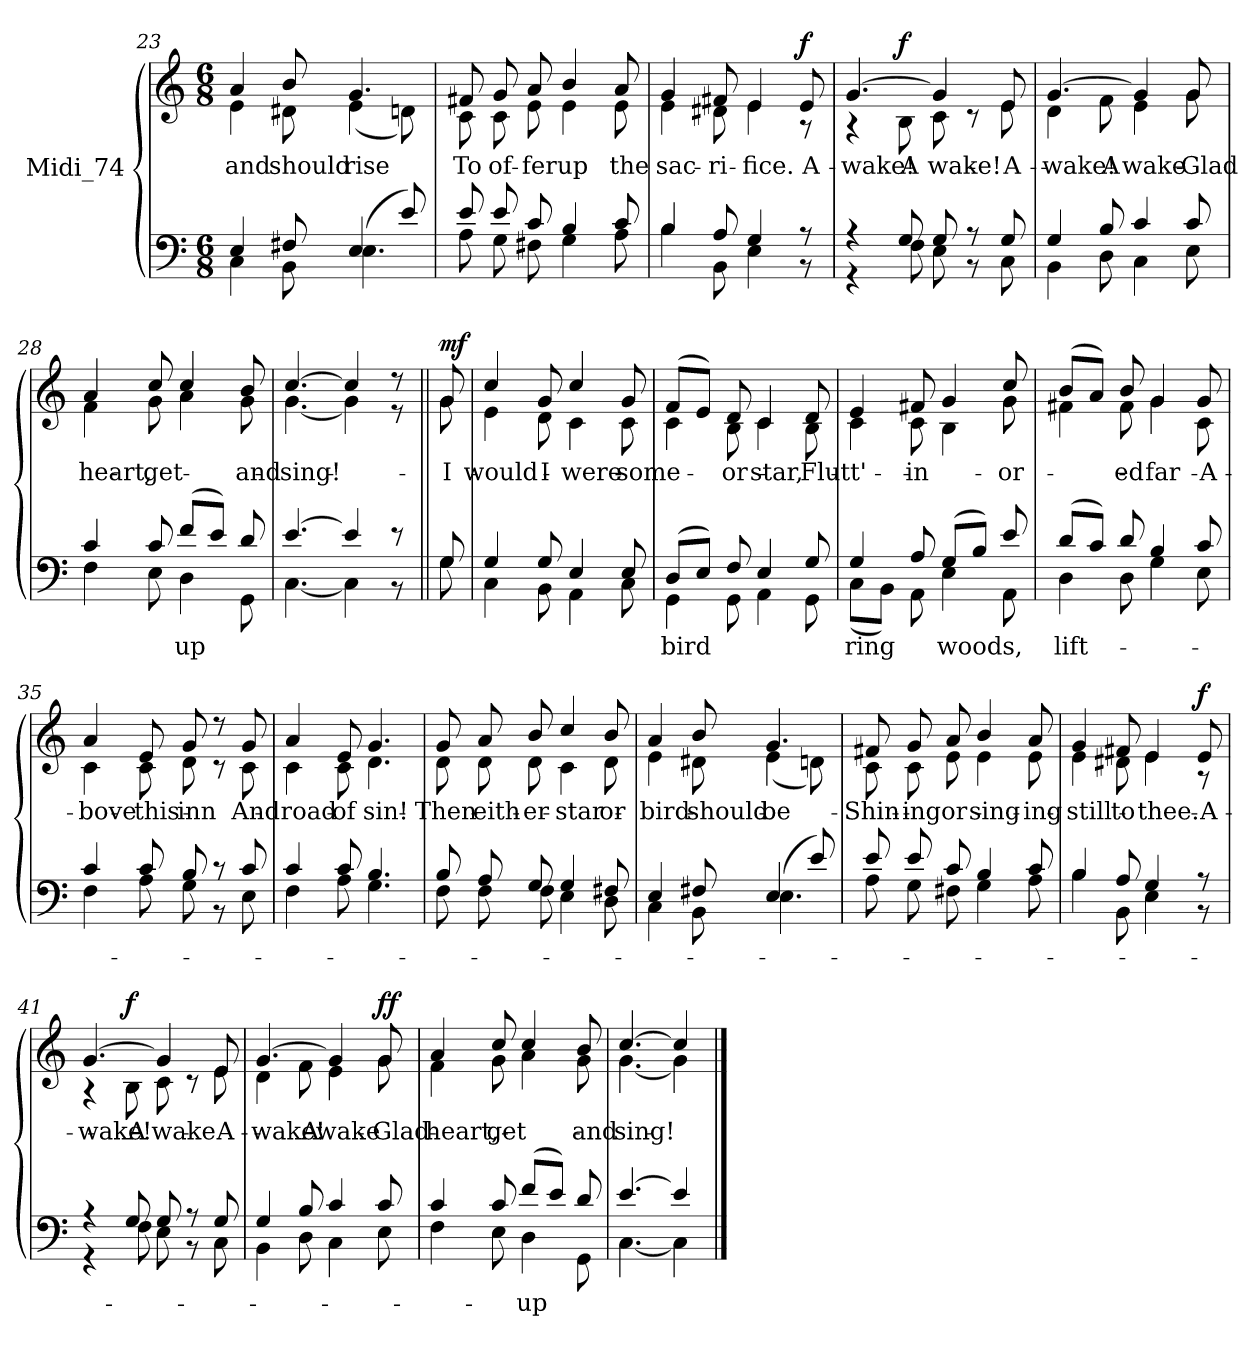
**kern	**text	**kern	**text	**dynam
*part2	*part2	*part1	*part1	*part1
*staff2	*staff2	*staff1	*staff1	*staff1
*I"Midi_74	*	*I"Midi_74	*	*
*clefF4	*	*clefG2	*	*
*k[]	*	*k[]	*	*
*C:	*	*C:	*	*
*M6/8	*	*M6/8	*	*
=23	=23	=23	=23	=23
*^	*	*^	*	*
!	!	!	!	!	!LO:LY:b	!
4E/	4C\	.	4a/	4e\	and	.
!	!	!	!	!	!LO:LY:b	!
8F#X/	8BB\	.	8b/	8d#X\	should	.
!	!	!	!	!	!LO:LY:b	!
(4E/	4.E\	.	4.g/	(<4e\	rise	.
8e/)	.	.	.	8dn\)	.	.
=24	=24	=24	=24	=24	=24	=24
!	!	!	!	!	!LO:LY:b	!
8e/	8A\	.	8f#X/	8c\	To	.
!	!	!	!	!	!LO:LY:b	!
8e/	8G\	.	8g/	8c\	of-	.
!	!	!	!	!	!LO:LY:b	!
8c/	8F#X\	.	8a/	8e\	-fer	.
!	!	!	!	!	!LO:LY:b	!
4B/	4G\	.	4b/	4e\	up	.
!	!	!	!	!	!LO:LY:b	!
8c/	8A\	.	8a/	8e\	the	.
!!LO:LB:g=z	!!
=25	=25	=25	=25	=25	=25	=25
!	!	!	!	!	!LO:LY:b	!
4B/	4B\	.	4g/	4e\	sac-	.
!	!	!	!	!	!LO:LY:b	!
8A/	8BB\	.	8f#X/	8d#X\	-ri-	.
!	!	!	!	!	!LO:LY:b	!
4G/	4E\	.	4e/	4e\	-fice.	.
!	!	!	!	!	!LO:LY:a	!LO:DY:a
8r	8r	.	8e/	8r	A-	f
=26	=26	=26	=26	=26	=26	=26
!	!	!	!	!	!LO:LY:a	!
4r	4r	.	[4.g/	4r	wake!	.
!	!	!	!	!	!LO:LY:b	!LO:DY:b
8G/	8F\	.	.	8B\	-A-	f
!	!	!	!	!	!LO:LY:b	!
8G/	8E\	.	4g/]	8c\	-wake!	.
8r	8r	.	.	8r	.	.
!	!	!	!	!	!LO:LY:a	!
!	!	!	!	!	!LO:LY:b	!
8G/	8C\	.	8e/	8e\	A-	.
=27	=27	=27	=27	=27	=27	=27
!	!	!	!	!	!LO:LY:a	!
!	!	!	!	!	!LO:LY:b	!
4G/	4BB\	.	[4.g/	4d\	wake!	.
!	!	!	!	!	!LO:LY:b	!
8B/	8D\	.	.	8f\	A-	.
!	!	!	!	!	!LO:LY:b	!
4c/	4C\	.	4g/]	4e\	-wake	.
!	!	!	!	!	!LO:LY:b	!
8c/	8E\	.	8g/	8g\	Glad	.
=28	=28	=28	=28	=28	=28	=28
!	!	!	!	!	!LO:LY:b	!
4c/	4F\	.	4a/	4f\	heart,	.
!	!	!	!	!	!LO:LY:b	!
8c/	8E\	.	8cc/	8g\	get	.
!	!	!LO:LY:a	!	!	!	!
(>8f/L	4D\	up	4cc/	4a\	.	.
8e/J)	.	.	.	.	.	.
!	!	!	!	!	!LO:LY:b	!
8d/	8GG\	.	8b/	8g\	and	.
=29	=29	=29	=29	=29	=29	=29
!	!	!	!	!	!LO:LY:b	!
[4.e/	[4.C\	.	[4.cc/	[4.g\	sing!	.
4e/]	4C\]	.	4cc/]	4g\]	.	.
8r	8r	.	8r	8r	.	.
!!LO:LB:g=z	!!
=30||	=30||	=30||	=30||	=30||	=30||	=30||
!	!	!	!	!	!LO:LY:b	!LO:DY:b
8G/	8G\	.	8g/	8g\	I	mf
=31	=31	=31	=31	=31	=31	=31
!	!	!	!	!	!LO:LY:b	!
4G/	4C\	.	4cc/	4e\	would	.
!	!	!	!	!	!LO:LY:b	!
8G/	8BB\	.	8g/	8d\	I	.
!	!	!	!	!	!LO:LY:b	!
4E/	4AA\	.	4cc/	4c\	were	.
!	!	!	!	!	!LO:LY:b	!
8E/	8C\	.	8g/	8c\	some	.
=32	=32	=32	=32	=32	=32	=32
!	!	!LO:LY:a	!	!	!	!
(>8D/L	4GG\	bird	(>8f/L	4c\	.	.
8E/J)	.	.	8e/J)	.	.	.
!	!	!	!	!	!LO:LY:b	!
8F/	8GG\	.	8d/	8B\	or	.
!	!	!	!	!	!LO:LY:b	!
4E/	4AA\	.	4c/	4c\	star,	.
!	!	!	!	!	!LO:LY:b	!
8G/	8GG\	.	8d/	8B\	Flutt'-	.
=33	=33	=33	=33	=33	=33	=33
!	!	!LO:LY:a	!	!	!	!
4G/	(<8C\L	ring	4e/	4c\	.	.
.	8BB\J)	.	.	.	.	.
!	!	!	!	!	!LO:LY:b	!
8A/	8AA\	.	8f#X/	8c\	in	.
!	!	!LO:LY:a	!	!	!	!
(>8G/L	4E\	woods,	4g/	4B\	.	.
8B/J)	.	.	.	.	.	.
!	!	!	!	!	!LO:LY:b	!
8e/	8AA\	.	8cc/	8g\	or	.
=34	=34	=34	=34	=34	=34	=34
!	!	!LO:LY:a	!	!	!	!
(>8d/L	4D\	lift-	(>8b/L	4f#X\	.	.
8c/J)	.	.	8a/J)	.	.	.
!	!	!	!	!	!LO:LY:b	!
8d/	8D\	.	8b/	8f#\	ed	.
!	!	!	!	!	!LO:LY:b	!
4B/	4G\	.	4g/	4g\	far	.
!	!	!	!	!	!LO:LY:b	!
8c/	8E\	.	8g/	8c\	A-	.
=35	=35	=35	=35	=35	=35	=35
!	!	!	!	!	!LO:LY:b	!
4c/	4F\	.	4a/	4c\	-bove	.
!	!	!	!	!	!LO:LY:b	!
8c/	8A\	.	8e/	8c\	this	.
!	!	!	!	!	!LO:LY:b	!
8B/	8G\	.	8g/	8d\	inn	.
8r	8r	.	8r	8r	.	.
!	!	!	!	!	!LO:LY:b	!
8c/	8E\	.	8g/	8c\	And	.
!!LO:LB:g=z	!!
=36	=36	=36	=36	=36	=36	=36
!	!	!	!	!	!LO:LY:b	!
4c/	4F\	.	4a/	4c\	road	.
!	!	!	!	!	!LO:LY:b	!
8c/	8A\	.	8e/	8c\	of	.
!	!	!	!	!	!LO:LY:b	!
4.B/	4.G\	.	4.g/	4.d\	sin!	.
=37	=37	=37	=37	=37	=37	=37
!	!	!	!	!	!LO:LY:b	!
8B/	8F\	.	8g/	8d\	Then	.
!	!	!	!	!	!LO:LY:b	!
8A/	8F\	.	8a/	8d\	eith-	.
!	!	!	!	!	!LO:LY:b	!
8G/	8F\	.	8b/	8d\	-er	.
!	!	!	!	!	!LO:LY:b	!
4G/	4E\	.	4cc/	4c\	star	.
!	!	!	!	!	!LO:LY:b	!
8F#X/	8D\	.	8b/	8d\	or	.
=38	=38	=38	=38	=38	=38	=38
!	!	!	!	!	!LO:LY:b	!
4E/	4C\	.	4a/	4e\	bird	.
!	!	!	!	!	!LO:LY:b	!
8F#X/	8BB\	.	8b/	8d#X\	should	.
!	!	!	!	!	!LO:LY:b	!
(4E/	4.E\	.	4.g/	(<4e\	be	.
8e/)	.	.	.	8dn\)	.	.
=39	=39	=39	=39	=39	=39	=39
!	!	!	!	!	!LO:LY:b	!
8e/	8A\	.	8f#X/	8c\	Shin-	.
!	!	!	!	!	!LO:LY:b	!
8e/	8G\	.	8g/	8c\	-ing	.
!	!	!	!	!	!LO:LY:b	!
8c/	8F#X\	.	8a/	8e\	or	.
!	!	!	!	!	!LO:LY:b	!
4B/	4G\	.	4b/	4e\	sing-	.
!	!	!	!	!	!LO:LY:b	!
8c/	8A\	.	8a/	8e\	-ing	.
!!LO:LB:g=z	!!
=40	=40	=40	=40	=40	=40	=40
!	!	!	!	!	!LO:LY:b	!
4B/	4B\	.	4g/	4e\	-still	.
!	!	!	!	!	!LO:LY:b	!
8A/	8BB\	.	8f#X/	8d#X\	to	.
!	!	!	!	!	!LO:LY:b	!
4G/	4E\	.	4e/	4e\	thee.	.
!	!	!	!	!	!LO:LY:a	!LO:DY:a
8r	8r	.	8e/	8r	A-	f
=41	=41	=41	=41	=41	=41	=41
!	!	!	!	!	!LO:LY:a	!
4r	4r	.	[4.g/	4r	wake!	.
!	!	!	!	!	!LO:LY:b	!LO:DY:b
8G/	8F\	.	.	8B\	A-	f
!	!	!	!	!	!LO:LY:b	!
8G/	8E\	.	4g/]	8c\	-wake	.
8r	8r	.	.	8r	.	.
!	!	!	!	!	!LO:LY:a	!
!	!	!	!	!	!LO:LY:b	!
8G/	8C\	.	8e/	8e\	A-	.
=42	=42	=42	=42	=42	=42	=42
!	!	!	!	!	!LO:LY:a	!
!	!	!	!	!	!LO:LY:b	!
4G/	4BB\	.	[4.g/	4d\	wake!	.
!	!	!	!	!	!LO:LY:b	!
8B/	8D\	.	.	8f\	A-	.
!	!	!	!	!	!LO:LY:b	!
4c/	4C\	.	4g/]	4e\	-wake	.
!	!	!	!	!	!LO:LY:b	!LO:DY:b
8c/	8E\	.	8g/	8g\	Glad	ff
=43	=43	=43	=43	=43	=43	=43
!	!	!	!	!	!LO:LY:b	!
4c/	4F\	.	4a/	4f\	heart,	.
!	!	!	!	!	!LO:LY:b	!
8c/	8E\	.	8cc/	8g\	get	.
!	!	!LO:LY:a	!	!	!	!
(>8f/L	4D\	up	4cc/	4a\	.	.
8e/J)	.	.	.	.	.	.
!	!	!	!	!	!LO:LY:b	!
8d/	8GG\	.	8b/	8g\	and	.
=44	=44	=44	=44	=44	=44	=44
!	!	!	!	!	!LO:LY:b	!
[4.e/	[4.C\	.	[4.cc/	[4.g\	sing!	.
4e/]	4C\]	.	4cc/]	4g\]	.	.
*v	*v	*	*	*	*	*
*	*	*v	*v	*	*
==	==	==	==	==
*-	*-	*-	*-	*-
